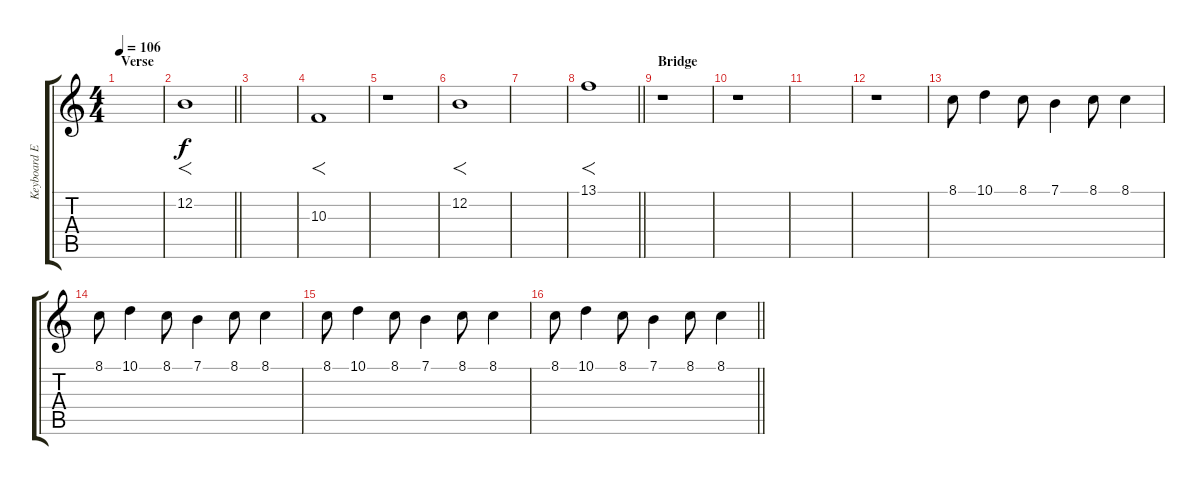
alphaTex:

\track ("Keyboard Ex" "Keyboard E") {instrument stringensemble1}
\staff {score tabs}
\tuning (E4 B3 G3 D3 A2 E2) {hide}
\ts (4 4)
\section ("" "Verse")
\tempo 106
\clef g2
\ks c
|
\barLineRight lightlight
12.2.1{f} |
|
10.3.1{f} |
r.1 |
12.2.1{f} |
|
\barLineRight lightlight
13.1.1{f} |
\section ("" "Bridge")
r.1 |
r.1 |
|
r.1 |
8.1.8 10.1.4 8.1.8 7.1.4 8.1.8 8.1.4 |
8.1.8 10.1.4 8.1.8 7.1.4 8.1.8 8.1.4 |
8.1.8 10.1.4 8.1.8 7.1.4 8.1.8 8.1.4 |
\barLineRight lightlight
8.1.8 10.1.4 8.1.8 7.1.4 8.1.8 8.1.4
